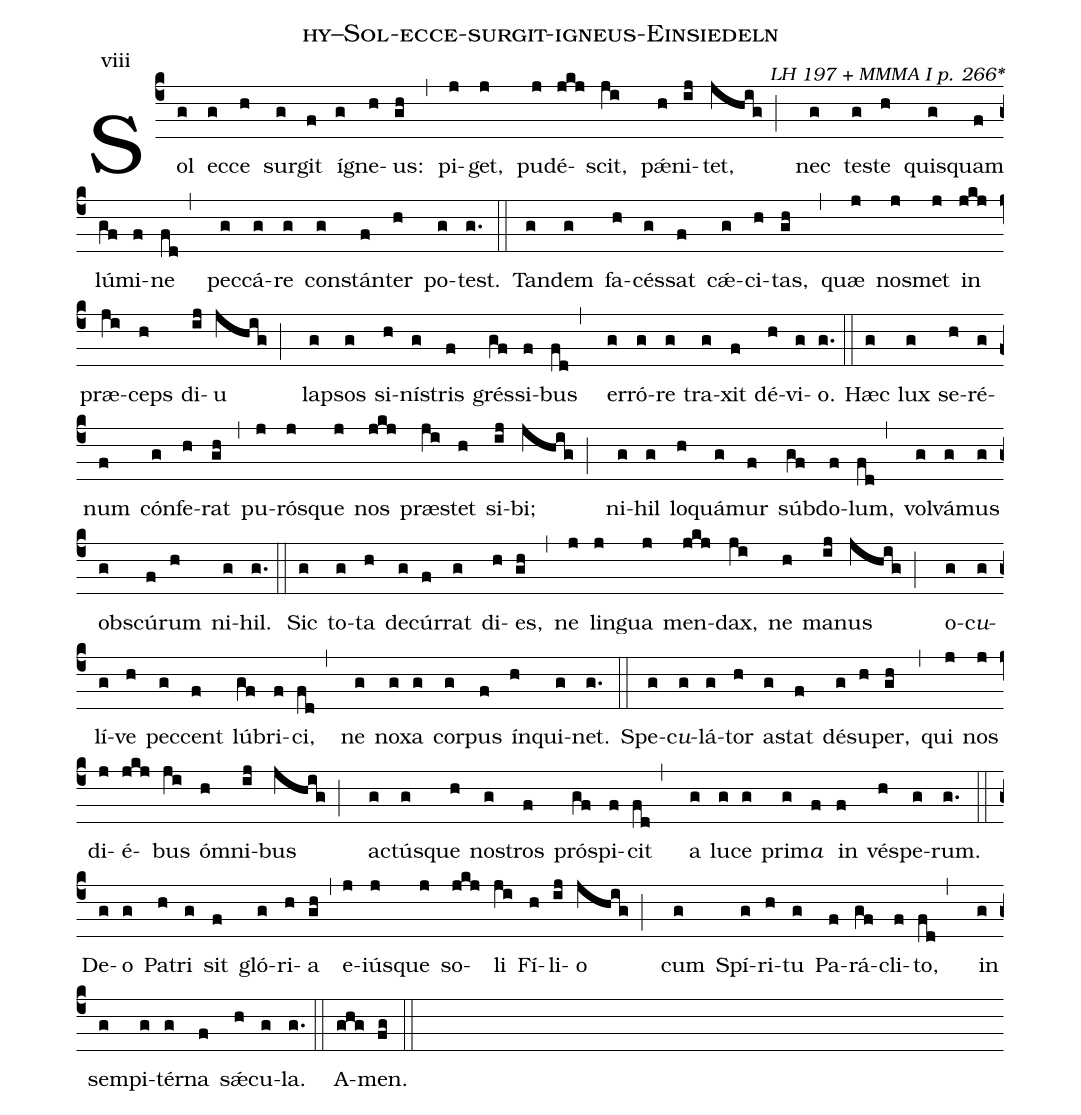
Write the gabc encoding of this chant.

name: hy--Sol-ecce-surgit-igneus-Einsiedeln;
commentary: LH 197 + MMMA I p. 266*;
annotation: viii;
%%
(c4)Sol(g) ec(g)ce(h) sur(g)git(f) í(g)gne(h)us:(gh) (,)
pi(j)get,(j) pu(j)dé(jkj)scit,(ji) pǽ(h)ni(ij)tet,(jhig;)
nec(g) te(g)ste(h) quis(g)quam(f) lú(gf)mi(f)ne(fd,)
pec(g)cá(g)re(g) con(g)stán(f)ter(h) po(g)test.(g.) (::)
Tan(g)dem(g) fa(h)cés(g)sat(f) cǽ(g)ci(h)tas,(gh) (,)
quæ(j) nos(j)met(j) in(jkj) præ(ji)ceps(h) di(ij)u(jhig;)
la(g)psos(g) si(h)ní(g)stris(f) grés(gf)si(f)bus(fd,)
er(g)ró(g)re(g) tra(g)xit(f) dé(h)vi(g)o.(g.) (::)
Hæc(g) lux(g) se(h)ré(g)num(f) cón(g)fe(h)rat(gh) (,)
pu(j)rós(j)que(j) nos(jkj) præ(ji)stet(h) si(ij)bi;(jhig;)
ni(g)hil(g) lo(h)quá(g)mur(f) súb(gf)do(f)lum,(fd,)
vol(g)vá(g)mus(g) ob(g)scú(f)rum(h) ni(g)hil.(g.) (::)
Sic(g) to(g)ta(h) de(g)cúr(f)rat(g) di(h)es,(gh) (,)
ne(j) lin(j)gua(j) men(jkj)dax,(ji) ne(h) ma(ij)nus(jhig;)
o(g)c<i>u</i>(g)lí(g)ve(h) pec(g)cent(f) lú(gf)bri(f)ci,(fd,)
ne(g) no(g)xa(g) cor(g)pus(f) ín(h)qui(g)net.(g.) (::)
Spe(g)c<i>u</i>(g)lá(g)tor(h) a(g)stat(f) dé(g)su(h)per,(gh) (,)
qui(j) nos(j) di(j)é(jkj)bus(ji) óm(h)ni(ij)bus(jhig;)
a(g)ctús(g)que(h) no(g)stros(f) pró(gf)spi(f)cit(fd,)
a(g) lu(g)ce(g) pri(g)m<i>a</i>(f) in(f) vé(h)spe(g)rum.(g.) (::)
De(g)o(g) Pa(h)tri(g) sit(f) gló(g)ri(h)a(gh) (,)
e(j)iús(j)que(j) so(jkj)li(ji) Fí(h)li(ij)o(jhig;)
cum(g) Spí(g)ri(h)tu(g) Pa(f)rá(gf)cli(f)to,(fd,)
in(g) sem(g)pi(g)tér(g)na(f) sǽ(h)cu(g)la.(g.) (::)
A(ghg)men.(fg) (::)
